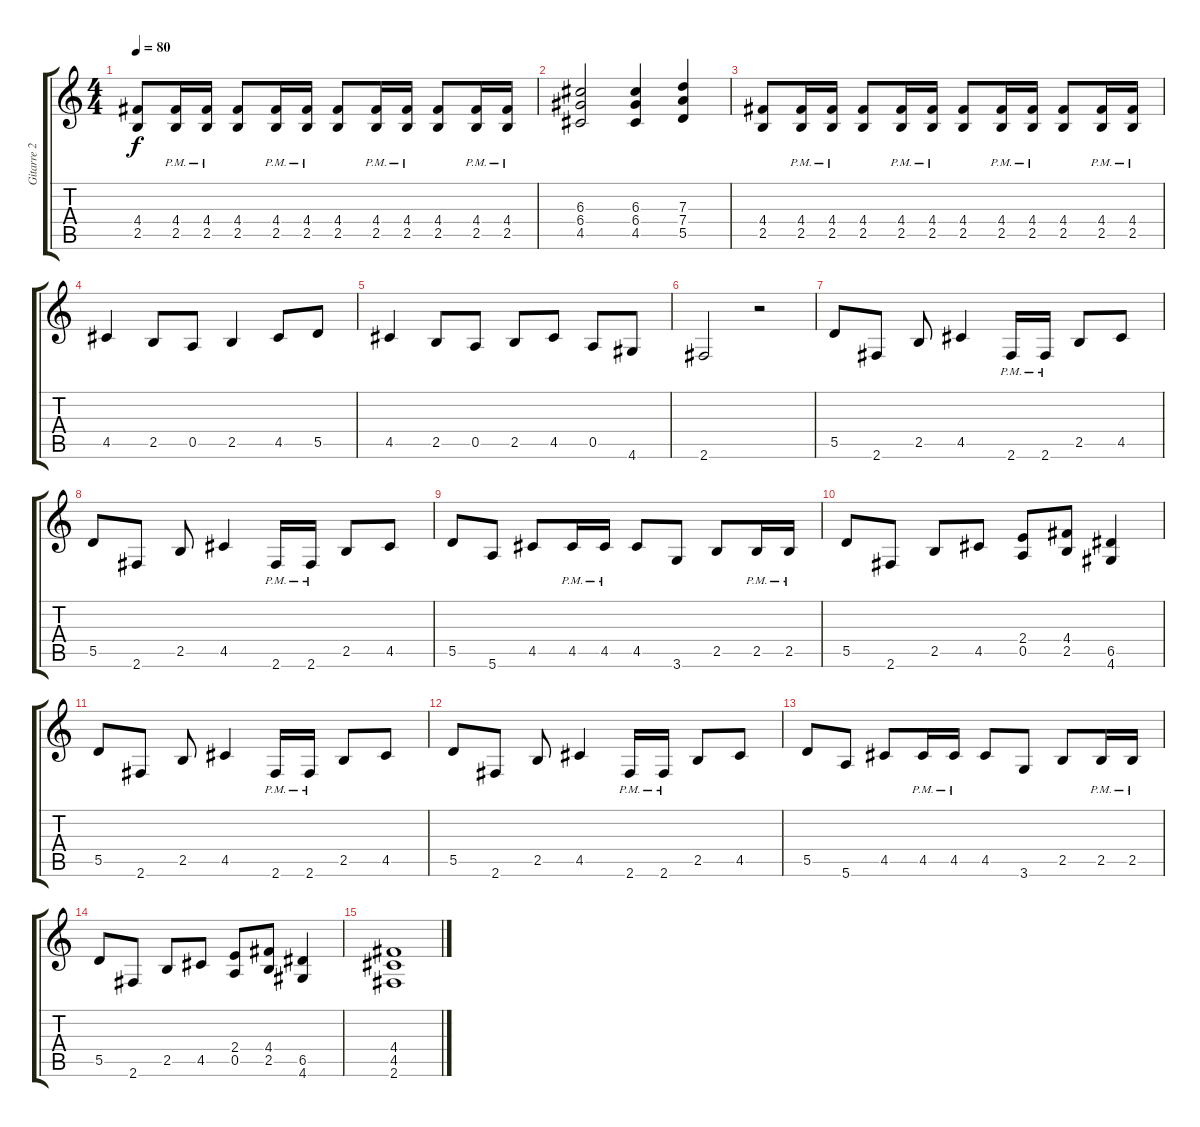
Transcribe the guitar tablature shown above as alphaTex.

\track ("Gitarre 2" "Gitarre 2") {instrument overdrivenguitar}
\staff {score tabs}
\tuning (E4 B3 G3 D3 A2 E2) {hide}
\ts (4 4)
\tempo 80
\clef g2
\ks c
(4.4 2.5).8{dy f} (4.4{pm} 2.5).16 (4.4{pm} 2.5).16 (4.4 2.5).8 (4.4{pm} 2.5).16 (4.4{pm} 2.5).16 (4.4 2.5).8 (4.4{pm} 2.5).16 (4.4{pm} 2.5).16 (4.4 2.5).8 (4.4{pm} 2.5).16 (4.4{pm} 2.5).16 |
(6.3 6.4 4.5).2 (6.3 6.4 4.5).4 (7.3 7.4 5.5).4 |
(4.4 2.5).8 (4.4{pm} 2.5).16 (4.4{pm} 2.5).16 (4.4 2.5).8 (4.4{pm} 2.5).16 (4.4{pm} 2.5).16 (4.4 2.5).8 (4.4{pm} 2.5).16 (4.4{pm} 2.5).16 (4.4 2.5).8 (4.4{pm} 2.5).16 (4.4{pm} 2.5).16 |
4.5.4 2.5.8 0.5.8 2.5.4 4.5.8 5.5.8 |
4.5.4 2.5.8 0.5.8 2.5.8 4.5.8 0.5.8 4.6.8 |
2.6.2 r.2 |
5.5.8 2.6.8 2.5.8 4.5.4 2.6{pm}.16 2.6{pm}.16 2.5.8 4.5.8 |
5.5.8 2.6.8 2.5.8 4.5.4 2.6{pm}.16 2.6{pm}.16 2.5.8 4.5.8 |
5.5.8 5.6.8 4.5.8 4.5{pm}.16 4.5{pm}.16 4.5.8 3.6.8 2.5.8 2.5{pm}.16 2.5{pm}.16 |
5.5.8 2.6.8 2.5.8 4.5.8 (2.4 0.5).8 (4.4 2.5).8 (6.5 4.6).4 |
5.5.8 2.6.8 2.5.8 4.5.4 2.6{pm}.16 2.6{pm}.16 2.5.8 4.5.8 |
5.5.8 2.6.8 2.5.8 4.5.4 2.6{pm}.16 2.6{pm}.16 2.5.8 4.5.8 |
5.5.8 5.6.8 4.5.8 4.5{pm}.16 4.5{pm}.16 4.5.8 3.6.8 2.5.8 2.5{pm}.16 2.5{pm}.16 |
5.5.8 2.6.8 2.5.8 4.5.8 (2.4 0.5).8 (4.4 2.5).8 (6.5 4.6).4 |
(4.4 4.5 2.6).1
